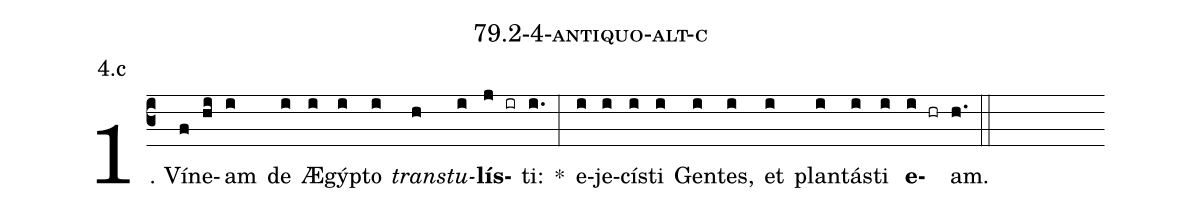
name: 79.2-4-antiquo-alt-c;
annotation: 4.c;
%%
(c3)1. Ví(f)ne(hi)am(i) de(i) Æ(i)gýp(i)to(i) <i>trans</i>(h)<i>tu</i>(i)<b>lís</b>(j ir)ti:(i.) *(:) e(i)je(i)cís(i)ti(i) Gen(i)tes,(i) et(i) plan(i)tás(i)ti(i) <b>e</b>(i hr)am.(h.) (::)


%E(i) u(i) o(i) u(i) a(i) e.(h.) (::)
